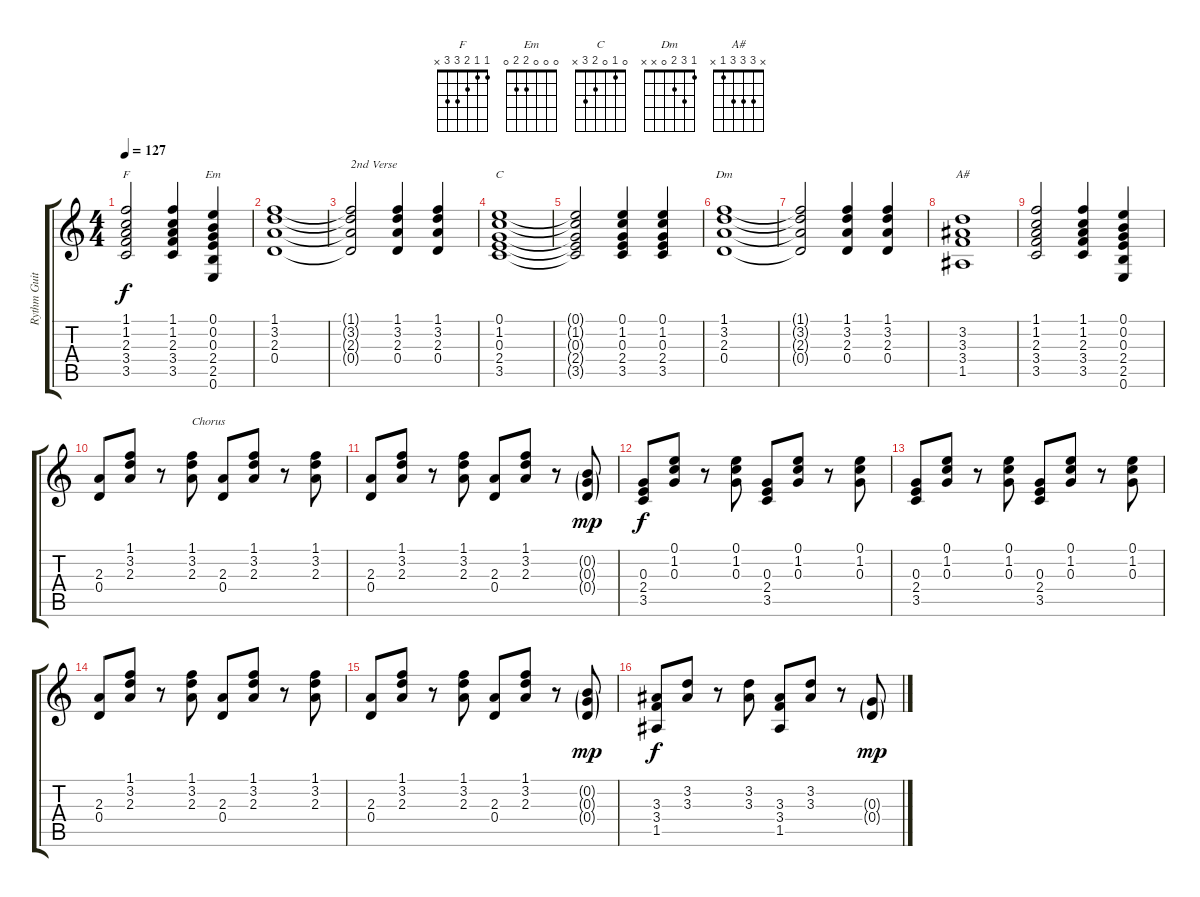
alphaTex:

\track ("Rythm Guitar" "Rythm Guit") {instrument acousticguitarsteel}
\staff {score tabs}
\tuning (E4 B3 G3 D3 A2 E2) {hide}
\chord ("F" 1 1 2 3 3 x)
\chord ("Em" 0 0 0 2 2 0)
\chord ("C" 0 1 0 2 3 x)
\chord ("Dm" 1 3 2 0 x x)
\chord ("A#" x 3 3 3 1 x)
\ts (4 4)
\tempo 127
\clef g2
\ks c
(1.1 1.2 2.3 3.4 3.5).2{ch "F" dy f} (1.1 1.2 2.3 3.4 3.5).4 (0.1 0.2 0.3 2.4 2.5 0.6).4{ch "Em"} |
(1.1 3.2 2.3 0.4).1 |
(1.1{t} 3.2{t} 2.3{t} 0.4{t}).2{txt "2nd Verse"} (1.1 3.2 2.3 0.4).4 (1.1 3.2 2.3 0.4).4 |
(0.1 1.2 0.3 2.4 3.5).1{ch "C"} |
(0.1{t} 1.2{t} 0.3{t} 2.4{t} 3.5{t}).2 (0.1 1.2 0.3 2.4 3.5).4 (0.1 1.2 0.3 2.4 3.5).4 |
(1.1 3.2 2.3 0.4).1{ch "Dm"} |
(1.1{t} 3.2{t} 2.3{t} 0.4{t}).2 (1.1 3.2 2.3 0.4).4 (1.1 3.2 2.3 0.4).4 |
(3.2 3.3 3.4 1.5).1{ch "A#"} |
(1.1 1.2 2.3 3.4 3.5).2 (1.1 1.2 2.3 3.4 3.5).4 (0.1 0.2 0.3 2.4 2.5 0.6).4 |
(2.3 0.4).8 (1.1 3.2 2.3).8 r.8 (1.1 3.2 2.3).8{txt "Chorus"} (2.3 0.4).8 (1.1 3.2 2.3).8 r.8 (1.1 3.2 2.3).8 |
(2.3 0.4).8 (1.1 3.2 2.3).8 r.8 (1.1 3.2 2.3).8 (2.3 0.4).8 (1.1 3.2 2.3).8 r.8 (0.2{g} 0.3{g} 0.4{g}).8{dy mp} |
(0.3 2.4 3.5).8{dy f} (0.1 1.2 0.3).8 r.8 (0.1 1.2 0.3).8 (0.3 2.4 3.5).8 (0.1 1.2 0.3).8 r.8 (0.1 1.2 0.3).8 |
(0.3 2.4 3.5).8 (0.1 1.2 0.3).8 r.8 (0.1 1.2 0.3).8 (0.3 2.4 3.5).8 (0.1 1.2 0.3).8 r.8 (0.1 1.2 0.3).8 |
(2.3 0.4).8 (1.1 3.2 2.3).8 r.8 (1.1 3.2 2.3).8 (2.3 0.4).8 (1.1 3.2 2.3).8 r.8 (1.1 3.2 2.3).8 |
(2.3 0.4).8 (1.1 3.2 2.3).8 r.8 (1.1 3.2 2.3).8 (2.3 0.4).8 (1.1 3.2 2.3).8 r.8 (0.2{g} 0.3{g} 0.4{g}).8{dy mp} |
(3.3 3.4 1.5).8{dy f} (3.2 3.3).8 r.8 (3.2 3.3).8 (3.3 3.4 1.5).8 (3.2 3.3).8 r.8 (0.3{g} 0.4{g}).8{dy mp}
